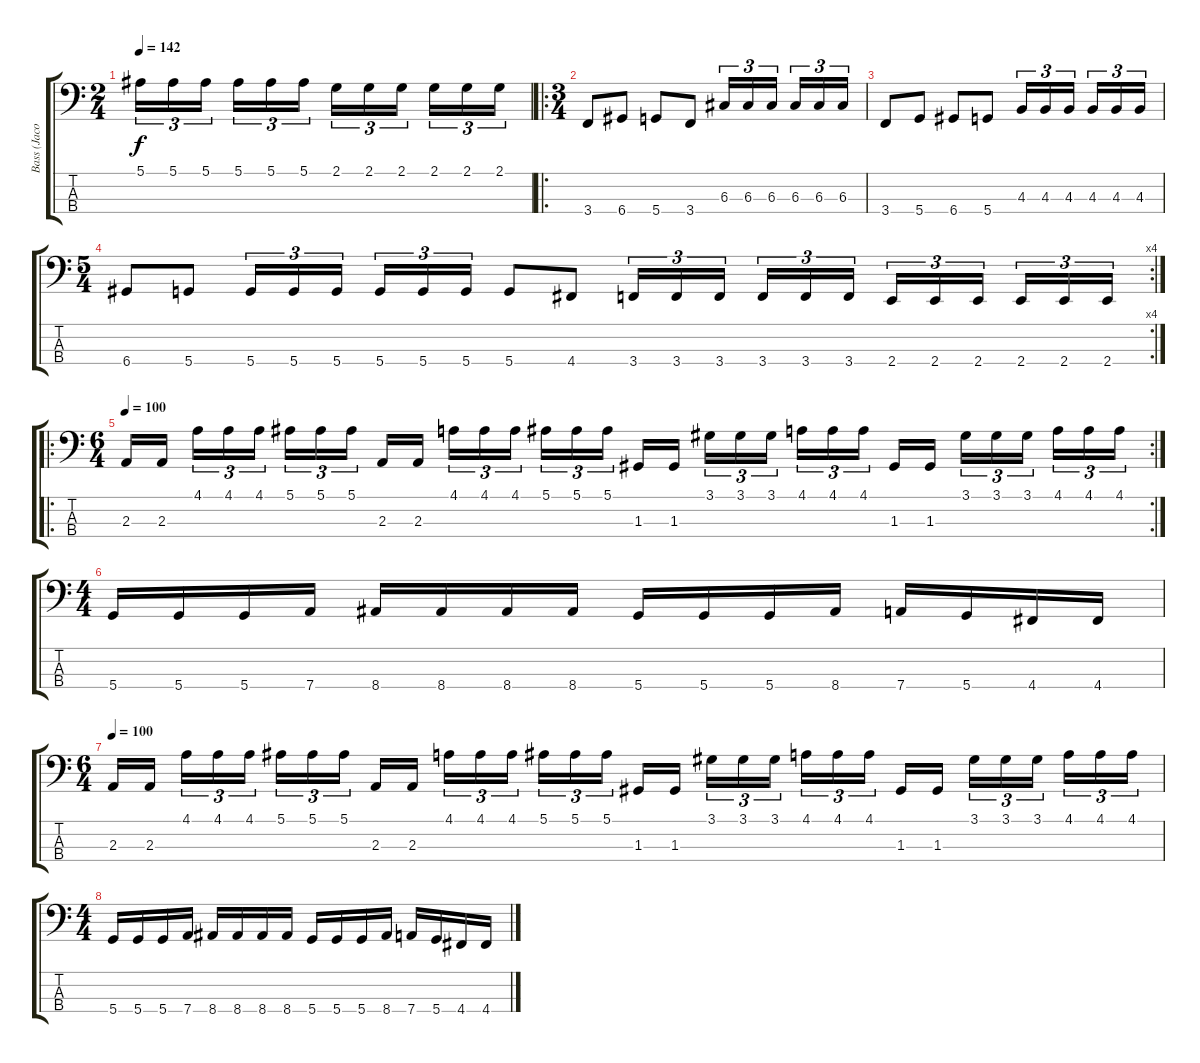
\track ("Bass (Jacoby)" "Bass (Jaco") {instrument electricbasspick}
\staff {score tabs}
\tuning (F2 C2 G1 D1) {hide}
\ts (2 4)
\tempo 142
\clef f4
\ks c
5.1.16{tu (3 2) dy f} 5.1.16{tu (3 2)} 5.1.16{tu (3 2)} 5.1.16{tu (3 2)} 5.1.16{tu (3 2)} 5.1.16{tu (3 2)} 2.1.16{tu (3 2)} 2.1.16{tu (3 2)} 2.1.16{tu (3 2)} 2.1.16{tu (3 2)} 2.1.16{tu (3 2)} 2.1.16{tu (3 2)} |
\ro
\ts (3 4)
3.4.8 6.4.8 5.4.8 3.4.8 6.3.16{tu (3 2)} 6.3.16{tu (3 2)} 6.3.16{tu (3 2)} 6.3.16{tu (3 2)} 6.3.16{tu (3 2)} 6.3.16{tu (3 2)} |
3.4.8 5.4.8 6.4.8 5.4.8 4.3.16{tu (3 2)} 4.3.16{tu (3 2)} 4.3.16{tu (3 2)} 4.3.16{tu (3 2)} 4.3.16{tu (3 2)} 4.3.16{tu (3 2)} |
\rc 4
\ts (5 4)
6.4.8 5.4.8 5.4.16{tu (3 2)} 5.4.16{tu (3 2)} 5.4.16{tu (3 2)} 5.4.16{tu (3 2)} 5.4.16{tu (3 2)} 5.4.16{tu (3 2)} 5.4.8 4.4.8 3.4.16{tu (3 2)} 3.4.16{tu (3 2)} 3.4.16{tu (3 2)} 3.4.16{tu (3 2)} 3.4.16{tu (3 2)} 3.4.16{tu (3 2)} 2.4.16{tu (3 2)} 2.4.16{tu (3 2)} 2.4.16{tu (3 2)} 2.4.16{tu (3 2)} 2.4.16{tu (3 2)} 2.4.16{tu (3 2)} |
\ro
\rc 2
\ts (6 4)
\tempo 100
2.3.16 2.3.16 4.1.16{tu (3 2)} 4.1.16{tu (3 2)} 4.1.16{tu (3 2)} 5.1.16{tu (3 2)} 5.1.16{tu (3 2)} 5.1.16{tu (3 2)} 2.3.16 2.3.16 4.1.16{tu (3 2)} 4.1.16{tu (3 2)} 4.1.16{tu (3 2)} 5.1.16{tu (3 2)} 5.1.16{tu (3 2)} 5.1.16{tu (3 2)} 1.3.16 1.3.16 3.1.16{tu (3 2)} 3.1.16{tu (3 2)} 3.1.16{tu (3 2)} 4.1.16{tu (3 2)} 4.1.16{tu (3 2)} 4.1.16{tu (3 2)} 1.3.16 1.3.16 3.1.16{tu (3 2)} 3.1.16{tu (3 2)} 3.1.16{tu (3 2)} 4.1.16{tu (3 2)} 4.1.16{tu (3 2)} 4.1.16{tu (3 2)} |
\ts (4 4)
5.4.16 5.4.16 5.4.16 7.4.16 8.4.16 8.4.16 8.4.16 8.4.16 5.4.16 5.4.16 5.4.16 8.4.16 7.4.16 5.4.16 4.4.16 4.4.16 |
\ts (6 4)
\tempo 100
2.3.16 2.3.16 4.1.16{tu (3 2)} 4.1.16{tu (3 2)} 4.1.16{tu (3 2)} 5.1.16{tu (3 2)} 5.1.16{tu (3 2)} 5.1.16{tu (3 2)} 2.3.16 2.3.16 4.1.16{tu (3 2)} 4.1.16{tu (3 2)} 4.1.16{tu (3 2)} 5.1.16{tu (3 2)} 5.1.16{tu (3 2)} 5.1.16{tu (3 2)} 1.3.16 1.3.16 3.1.16{tu (3 2)} 3.1.16{tu (3 2)} 3.1.16{tu (3 2)} 4.1.16{tu (3 2)} 4.1.16{tu (3 2)} 4.1.16{tu (3 2)} 1.3.16 1.3.16 3.1.16{tu (3 2)} 3.1.16{tu (3 2)} 3.1.16{tu (3 2)} 4.1.16{tu (3 2)} 4.1.16{tu (3 2)} 4.1.16{tu (3 2)} |
\ts (4 4)
5.4.16 5.4.16 5.4.16 7.4.16 8.4.16 8.4.16 8.4.16 8.4.16 5.4.16 5.4.16 5.4.16 8.4.16 7.4.16 5.4.16 4.4.16 4.4.16
